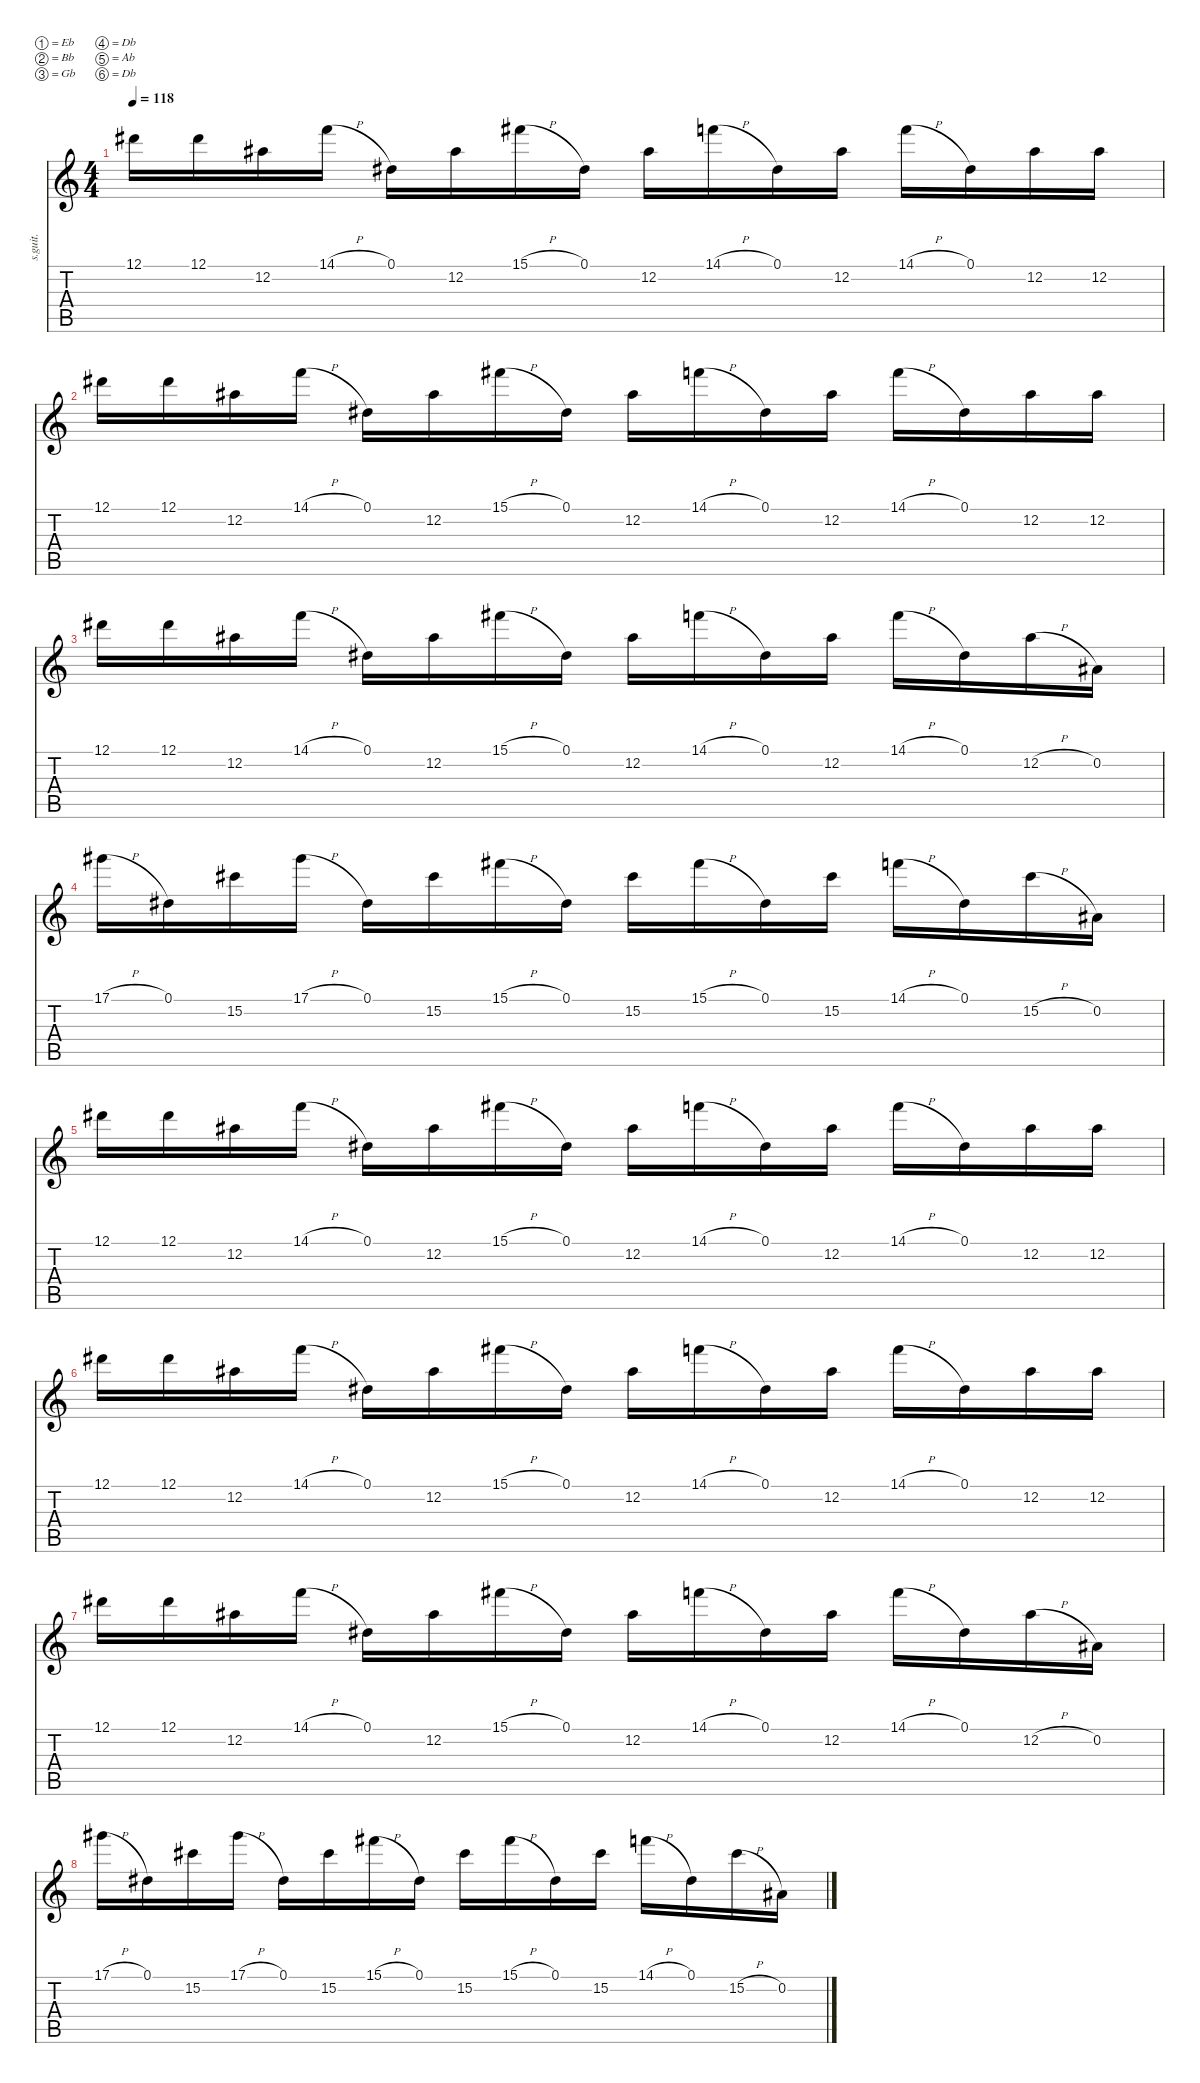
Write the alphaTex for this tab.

\defaultSystemsLayout 4
\hideDynamics
\bracketExtendMode nobrackets
\track ("Lead [Synyster Gates]" "s.guit.") {instrument distortionguitar}
\staff {score tabs}
\tuning (Eb4 Bb3 Gb3 Db3 Ab2 Db2)
\ts (4 4)
\tempo 118
\clef g2
\ks c
12.1{acc #}.16{lyrics (0 "") lyrics (1 "") lyrics (2 "") lyrics (3 "") lyrics (4 "") dy f} 12.1{acc #}.16{lyrics (0 "") lyrics (1 "") lyrics (2 "") lyrics (3 "") lyrics (4 "")} 12.2{acc #}.16{lyrics (0 "") lyrics (1 "") lyrics (2 "") lyrics (3 "") lyrics (4 "")} 14.1{h}.16{lyrics (0 "") lyrics (1 "") lyrics (2 "") lyrics (3 "") lyrics (4 "")} 0.1{acc #}.16{lyrics (0 "") lyrics (1 "") lyrics (2 "") lyrics (3 "") lyrics (4 "")} 12.2{acc #}.16{lyrics (0 "") lyrics (1 "") lyrics (2 "") lyrics (3 "") lyrics (4 "")} 15.1{h acc #}.16{lyrics (0 "") lyrics (1 "") lyrics (2 "") lyrics (3 "") lyrics (4 "")} 0.1{acc #}.16{lyrics (0 "") lyrics (1 "") lyrics (2 "") lyrics (3 "") lyrics (4 "")} 12.2{acc #}.16{lyrics (0 "") lyrics (1 "") lyrics (2 "") lyrics (3 "") lyrics (4 "")} 14.1{h}.16{lyrics (0 "") lyrics (1 "") lyrics (2 "") lyrics (3 "") lyrics (4 "")} 0.1{acc #}.16{lyrics (0 "") lyrics (1 "") lyrics (2 "") lyrics (3 "") lyrics (4 "")} 12.2{acc #}.16{lyrics (0 "") lyrics (1 "") lyrics (2 "") lyrics (3 "") lyrics (4 "")} 14.1{h}.16{lyrics (0 "") lyrics (1 "") lyrics (2 "") lyrics (3 "") lyrics (4 "")} 0.1{acc #}.16{lyrics (0 "") lyrics (1 "") lyrics (2 "") lyrics (3 "") lyrics (4 "")} 12.2{acc #}.16{lyrics (0 "") lyrics (1 "") lyrics (2 "") lyrics (3 "") lyrics (4 "")} 12.2{acc #}.16{lyrics (0 "") lyrics (1 "") lyrics (2 "") lyrics (3 "") lyrics (4 "")} |
12.1{acc #}.16{lyrics (0 "") lyrics (1 "") lyrics (2 "") lyrics (3 "") lyrics (4 "")} 12.1{acc #}.16{lyrics (0 "") lyrics (1 "") lyrics (2 "") lyrics (3 "") lyrics (4 "")} 12.2{acc #}.16{lyrics (0 "") lyrics (1 "") lyrics (2 "") lyrics (3 "") lyrics (4 "")} 14.1{h}.16{lyrics (0 "") lyrics (1 "") lyrics (2 "") lyrics (3 "") lyrics (4 "")} 0.1{acc #}.16{lyrics (0 "") lyrics (1 "") lyrics (2 "") lyrics (3 "") lyrics (4 "")} 12.2{acc #}.16{lyrics (0 "") lyrics (1 "") lyrics (2 "") lyrics (3 "") lyrics (4 "")} 15.1{h acc #}.16{lyrics (0 "") lyrics (1 "") lyrics (2 "") lyrics (3 "") lyrics (4 "")} 0.1{acc #}.16{lyrics (0 "") lyrics (1 "") lyrics (2 "") lyrics (3 "") lyrics (4 "")} 12.2{acc #}.16{lyrics (0 "") lyrics (1 "") lyrics (2 "") lyrics (3 "") lyrics (4 "")} 14.1{h}.16{lyrics (0 "") lyrics (1 "") lyrics (2 "") lyrics (3 "") lyrics (4 "")} 0.1{acc #}.16{lyrics (0 "") lyrics (1 "") lyrics (2 "") lyrics (3 "") lyrics (4 "")} 12.2{acc #}.16{lyrics (0 "") lyrics (1 "") lyrics (2 "") lyrics (3 "") lyrics (4 "")} 14.1{h}.16{lyrics (0 "") lyrics (1 "") lyrics (2 "") lyrics (3 "") lyrics (4 "")} 0.1{acc #}.16{lyrics (0 "") lyrics (1 "") lyrics (2 "") lyrics (3 "") lyrics (4 "")} 12.2{acc #}.16{lyrics (0 "") lyrics (1 "") lyrics (2 "") lyrics (3 "") lyrics (4 "")} 12.2{acc #}.16{lyrics (0 "") lyrics (1 "") lyrics (2 "") lyrics (3 "") lyrics (4 "")} |
12.1{acc #}.16{lyrics (0 "") lyrics (1 "") lyrics (2 "") lyrics (3 "") lyrics (4 "")} 12.1{acc #}.16{lyrics (0 "") lyrics (1 "") lyrics (2 "") lyrics (3 "") lyrics (4 "")} 12.2{acc #}.16{lyrics (0 "") lyrics (1 "") lyrics (2 "") lyrics (3 "") lyrics (4 "")} 14.1{h}.16{lyrics (0 "") lyrics (1 "") lyrics (2 "") lyrics (3 "") lyrics (4 "")} 0.1{acc #}.16{lyrics (0 "") lyrics (1 "") lyrics (2 "") lyrics (3 "") lyrics (4 "")} 12.2{acc #}.16{lyrics (0 "") lyrics (1 "") lyrics (2 "") lyrics (3 "") lyrics (4 "")} 15.1{h acc #}.16{lyrics (0 "") lyrics (1 "") lyrics (2 "") lyrics (3 "") lyrics (4 "")} 0.1{acc #}.16{lyrics (0 "") lyrics (1 "") lyrics (2 "") lyrics (3 "") lyrics (4 "")} 12.2{acc #}.16{lyrics (0 "") lyrics (1 "") lyrics (2 "") lyrics (3 "") lyrics (4 "")} 14.1{h}.16{lyrics (0 "") lyrics (1 "") lyrics (2 "") lyrics (3 "") lyrics (4 "")} 0.1{acc #}.16{lyrics (0 "") lyrics (1 "") lyrics (2 "") lyrics (3 "") lyrics (4 "")} 12.2{acc #}.16{lyrics (0 "") lyrics (1 "") lyrics (2 "") lyrics (3 "") lyrics (4 "")} 14.1{h}.16{lyrics (0 "") lyrics (1 "") lyrics (2 "") lyrics (3 "") lyrics (4 "")} 0.1{acc #}.16{lyrics (0 "") lyrics (1 "") lyrics (2 "") lyrics (3 "") lyrics (4 "")} 12.2{h acc #}.16{lyrics (0 "") lyrics (1 "") lyrics (2 "") lyrics (3 "") lyrics (4 "")} 0.2{acc #}.16{lyrics (0 "") lyrics (1 "") lyrics (2 "") lyrics (3 "") lyrics (4 "")} |
17.1{h acc #}.16{lyrics (0 "") lyrics (1 "") lyrics (2 "") lyrics (3 "") lyrics (4 "")} 0.1{acc #}.16{lyrics (0 "") lyrics (1 "") lyrics (2 "") lyrics (3 "") lyrics (4 "")} 15.2{acc #}.16{lyrics (0 "") lyrics (1 "") lyrics (2 "") lyrics (3 "") lyrics (4 "")} 17.1{h acc #}.16{lyrics (0 "") lyrics (1 "") lyrics (2 "") lyrics (3 "") lyrics (4 "")} 0.1{acc #}.16{lyrics (0 "") lyrics (1 "") lyrics (2 "") lyrics (3 "") lyrics (4 "")} 15.2{acc #}.16{lyrics (0 "") lyrics (1 "") lyrics (2 "") lyrics (3 "") lyrics (4 "")} 15.1{h acc #}.16{lyrics (0 "") lyrics (1 "") lyrics (2 "") lyrics (3 "") lyrics (4 "")} 0.1{acc #}.16{lyrics (0 "") lyrics (1 "") lyrics (2 "") lyrics (3 "") lyrics (4 "")} 15.2{acc #}.16{lyrics (0 "") lyrics (1 "") lyrics (2 "") lyrics (3 "") lyrics (4 "")} 15.1{h acc #}.16{lyrics (0 "") lyrics (1 "") lyrics (2 "") lyrics (3 "") lyrics (4 "")} 0.1{acc #}.16{lyrics (0 "") lyrics (1 "") lyrics (2 "") lyrics (3 "") lyrics (4 "")} 15.2{acc #}.16{lyrics (0 "") lyrics (1 "") lyrics (2 "") lyrics (3 "") lyrics (4 "")} 14.1{h}.16{lyrics (0 "") lyrics (1 "") lyrics (2 "") lyrics (3 "") lyrics (4 "")} 0.1{acc #}.16{lyrics (0 "") lyrics (1 "") lyrics (2 "") lyrics (3 "") lyrics (4 "")} 15.2{h acc #}.16{lyrics (0 "") lyrics (1 "") lyrics (2 "") lyrics (3 "") lyrics (4 "")} 0.2{acc #}.16{lyrics (0 "") lyrics (1 "") lyrics (2 "") lyrics (3 "") lyrics (4 "")} |
12.1{acc #}.16{lyrics (0 "") lyrics (1 "") lyrics (2 "") lyrics (3 "") lyrics (4 "")} 12.1{acc #}.16{lyrics (0 "") lyrics (1 "") lyrics (2 "") lyrics (3 "") lyrics (4 "")} 12.2{acc #}.16{lyrics (0 "") lyrics (1 "") lyrics (2 "") lyrics (3 "") lyrics (4 "")} 14.1{h}.16{lyrics (0 "") lyrics (1 "") lyrics (2 "") lyrics (3 "") lyrics (4 "")} 0.1{acc #}.16{lyrics (0 "") lyrics (1 "") lyrics (2 "") lyrics (3 "") lyrics (4 "")} 12.2{acc #}.16{lyrics (0 "") lyrics (1 "") lyrics (2 "") lyrics (3 "") lyrics (4 "")} 15.1{h acc #}.16{lyrics (0 "") lyrics (1 "") lyrics (2 "") lyrics (3 "") lyrics (4 "")} 0.1{acc #}.16{lyrics (0 "") lyrics (1 "") lyrics (2 "") lyrics (3 "") lyrics (4 "")} 12.2{acc #}.16{lyrics (0 "") lyrics (1 "") lyrics (2 "") lyrics (3 "") lyrics (4 "")} 14.1{h}.16{lyrics (0 "") lyrics (1 "") lyrics (2 "") lyrics (3 "") lyrics (4 "")} 0.1{acc #}.16{lyrics (0 "") lyrics (1 "") lyrics (2 "") lyrics (3 "") lyrics (4 "")} 12.2{acc #}.16{lyrics (0 "") lyrics (1 "") lyrics (2 "") lyrics (3 "") lyrics (4 "")} 14.1{h}.16{lyrics (0 "") lyrics (1 "") lyrics (2 "") lyrics (3 "") lyrics (4 "")} 0.1{acc #}.16{lyrics (0 "") lyrics (1 "") lyrics (2 "") lyrics (3 "") lyrics (4 "")} 12.2{acc #}.16{lyrics (0 "") lyrics (1 "") lyrics (2 "") lyrics (3 "") lyrics (4 "")} 12.2{acc #}.16{lyrics (0 "") lyrics (1 "") lyrics (2 "") lyrics (3 "") lyrics (4 "")} |
12.1{acc #}.16{lyrics (0 "") lyrics (1 "") lyrics (2 "") lyrics (3 "") lyrics (4 "")} 12.1{acc #}.16{lyrics (0 "") lyrics (1 "") lyrics (2 "") lyrics (3 "") lyrics (4 "")} 12.2{acc #}.16{lyrics (0 "") lyrics (1 "") lyrics (2 "") lyrics (3 "") lyrics (4 "")} 14.1{h}.16{lyrics (0 "") lyrics (1 "") lyrics (2 "") lyrics (3 "") lyrics (4 "")} 0.1{acc #}.16{lyrics (0 "") lyrics (1 "") lyrics (2 "") lyrics (3 "") lyrics (4 "")} 12.2{acc #}.16{lyrics (0 "") lyrics (1 "") lyrics (2 "") lyrics (3 "") lyrics (4 "")} 15.1{h acc #}.16{lyrics (0 "") lyrics (1 "") lyrics (2 "") lyrics (3 "") lyrics (4 "")} 0.1{acc #}.16{lyrics (0 "") lyrics (1 "") lyrics (2 "") lyrics (3 "") lyrics (4 "")} 12.2{acc #}.16{lyrics (0 "") lyrics (1 "") lyrics (2 "") lyrics (3 "") lyrics (4 "")} 14.1{h}.16{lyrics (0 "") lyrics (1 "") lyrics (2 "") lyrics (3 "") lyrics (4 "")} 0.1{acc #}.16{lyrics (0 "") lyrics (1 "") lyrics (2 "") lyrics (3 "") lyrics (4 "")} 12.2{acc #}.16{lyrics (0 "") lyrics (1 "") lyrics (2 "") lyrics (3 "") lyrics (4 "")} 14.1{h}.16{lyrics (0 "") lyrics (1 "") lyrics (2 "") lyrics (3 "") lyrics (4 "")} 0.1{acc #}.16{lyrics (0 "") lyrics (1 "") lyrics (2 "") lyrics (3 "") lyrics (4 "")} 12.2{acc #}.16{lyrics (0 "") lyrics (1 "") lyrics (2 "") lyrics (3 "") lyrics (4 "")} 12.2{acc #}.16{lyrics (0 "") lyrics (1 "") lyrics (2 "") lyrics (3 "") lyrics (4 "")} |
12.1{acc #}.16{lyrics (0 "") lyrics (1 "") lyrics (2 "") lyrics (3 "") lyrics (4 "")} 12.1{acc #}.16{lyrics (0 "") lyrics (1 "") lyrics (2 "") lyrics (3 "") lyrics (4 "")} 12.2{acc #}.16{lyrics (0 "") lyrics (1 "") lyrics (2 "") lyrics (3 "") lyrics (4 "")} 14.1{h}.16{lyrics (0 "") lyrics (1 "") lyrics (2 "") lyrics (3 "") lyrics (4 "")} 0.1{acc #}.16{lyrics (0 "") lyrics (1 "") lyrics (2 "") lyrics (3 "") lyrics (4 "")} 12.2{acc #}.16{lyrics (0 "") lyrics (1 "") lyrics (2 "") lyrics (3 "") lyrics (4 "")} 15.1{h acc #}.16{lyrics (0 "") lyrics (1 "") lyrics (2 "") lyrics (3 "") lyrics (4 "")} 0.1{acc #}.16{lyrics (0 "") lyrics (1 "") lyrics (2 "") lyrics (3 "") lyrics (4 "")} 12.2{acc #}.16{lyrics (0 "") lyrics (1 "") lyrics (2 "") lyrics (3 "") lyrics (4 "")} 14.1{h}.16{lyrics (0 "") lyrics (1 "") lyrics (2 "") lyrics (3 "") lyrics (4 "")} 0.1{acc #}.16{lyrics (0 "") lyrics (1 "") lyrics (2 "") lyrics (3 "") lyrics (4 "")} 12.2{acc #}.16{lyrics (0 "") lyrics (1 "") lyrics (2 "") lyrics (3 "") lyrics (4 "")} 14.1{h}.16{lyrics (0 "") lyrics (1 "") lyrics (2 "") lyrics (3 "") lyrics (4 "")} 0.1{acc #}.16{lyrics (0 "") lyrics (1 "") lyrics (2 "") lyrics (3 "") lyrics (4 "")} 12.2{h acc #}.16{lyrics (0 "") lyrics (1 "") lyrics (2 "") lyrics (3 "") lyrics (4 "")} 0.2{acc #}.16{lyrics (0 "") lyrics (1 "") lyrics (2 "") lyrics (3 "") lyrics (4 "")} |
17.1{h acc #}.16{lyrics (0 "") lyrics (1 "") lyrics (2 "") lyrics (3 "") lyrics (4 "")} 0.1{acc #}.16{lyrics (0 "") lyrics (1 "") lyrics (2 "") lyrics (3 "") lyrics (4 "")} 15.2{acc #}.16{lyrics (0 "") lyrics (1 "") lyrics (2 "") lyrics (3 "") lyrics (4 "")} 17.1{h acc #}.16{lyrics (0 "") lyrics (1 "") lyrics (2 "") lyrics (3 "") lyrics (4 "")} 0.1{acc #}.16{lyrics (0 "") lyrics (1 "") lyrics (2 "") lyrics (3 "") lyrics (4 "")} 15.2{acc #}.16{lyrics (0 "") lyrics (1 "") lyrics (2 "") lyrics (3 "") lyrics (4 "")} 15.1{h acc #}.16{lyrics (0 "") lyrics (1 "") lyrics (2 "") lyrics (3 "") lyrics (4 "")} 0.1{acc #}.16{lyrics (0 "") lyrics (1 "") lyrics (2 "") lyrics (3 "") lyrics (4 "")} 15.2{acc #}.16{lyrics (0 "") lyrics (1 "") lyrics (2 "") lyrics (3 "") lyrics (4 "")} 15.1{h acc #}.16{lyrics (0 "") lyrics (1 "") lyrics (2 "") lyrics (3 "") lyrics (4 "")} 0.1{acc #}.16{lyrics (0 "") lyrics (1 "") lyrics (2 "") lyrics (3 "") lyrics (4 "")} 15.2{acc #}.16{lyrics (0 "") lyrics (1 "") lyrics (2 "") lyrics (3 "") lyrics (4 "")} 14.1{h}.16{lyrics (0 "") lyrics (1 "") lyrics (2 "") lyrics (3 "") lyrics (4 "")} 0.1{acc #}.16{lyrics (0 "") lyrics (1 "") lyrics (2 "") lyrics (3 "") lyrics (4 "")} 15.2{h acc #}.16{lyrics (0 "") lyrics (1 "") lyrics (2 "") lyrics (3 "") lyrics (4 "")} 0.2{acc #}.16{lyrics (0 "") lyrics (1 "") lyrics (2 "") lyrics (3 "") lyrics (4 "")}
